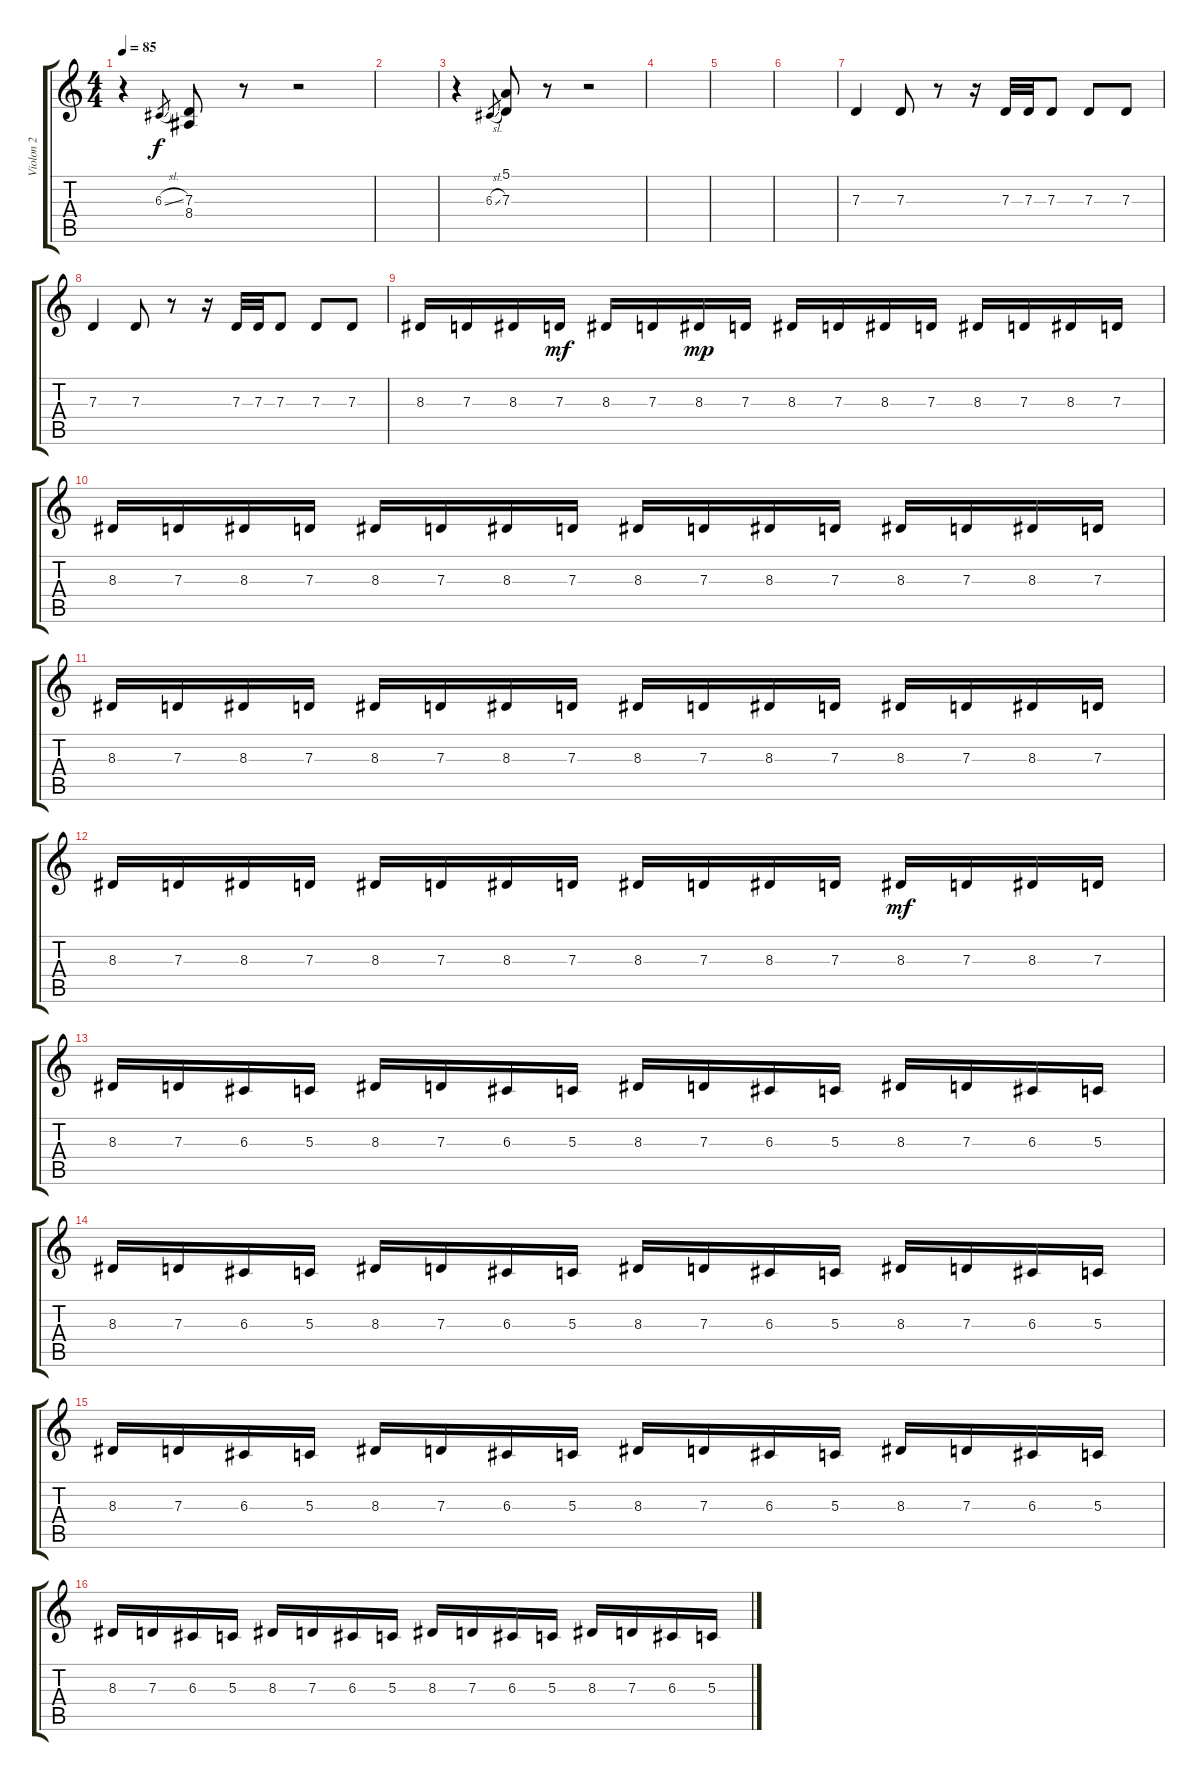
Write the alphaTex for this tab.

\track ("Violon 2" "Violon 2") {instrument violin}
\staff {score tabs}
\tuning (E4 B3 G3 D3 A2 E2) {hide}
\ts (4 4)
\tempo 85
\clef g2
\ks c
r.4{dy f} 6.3{sl}.8{gr} (7.3 8.4).8{instrument pizzicatostrings} r.8 r.2{instrument violin} |
|
r.4 6.3{sl}.8{gr} (5.1 7.3).8{instrument pizzicatostrings} r.8{instrument violin} r.2 |
|
|
|
7.3.4 7.3.8 r.8 r.16 7.3.32 7.3.32 7.3.8 7.3.8 7.3.8 |
7.3.4 7.3.8 r.8 r.16 7.3.32 7.3.32 7.3.8 7.3.8 7.3.8 |
8.3.16 7.3.16 8.3.16 7.3.16{dy mf} 8.3.16 7.3.16 8.3.16{dy mp} 7.3.16 8.3.16 7.3.16 8.3.16 7.3.16 8.3.16 7.3.16 8.3.16 7.3.16 |
8.3.16 7.3.16 8.3.16 7.3.16 8.3.16 7.3.16 8.3.16 7.3.16 8.3.16 7.3.16 8.3.16 7.3.16 8.3.16 7.3.16 8.3.16 7.3.16 |
8.3.16 7.3.16 8.3.16 7.3.16 8.3.16 7.3.16 8.3.16 7.3.16 8.3.16 7.3.16 8.3.16 7.3.16 8.3.16 7.3.16 8.3.16 7.3.16 |
8.3.16 7.3.16 8.3.16 7.3.16 8.3.16 7.3.16 8.3.16 7.3.16 8.3.16 7.3.16 8.3.16 7.3.16 8.3.16{dy mf} 7.3.16 8.3.16 7.3.16 |
8.3.16 7.3.16 6.3.16 5.3.16 8.3.16 7.3.16 6.3.16 5.3.16 8.3.16 7.3.16 6.3.16 5.3.16 8.3.16 7.3.16 6.3.16 5.3.16 |
8.3.16 7.3.16 6.3.16 5.3.16 8.3.16 7.3.16 6.3.16 5.3.16 8.3.16 7.3.16 6.3.16 5.3.16 8.3.16 7.3.16 6.3.16 5.3.16 |
8.3.16 7.3.16 6.3.16 5.3.16 8.3.16 7.3.16 6.3.16 5.3.16 8.3.16 7.3.16 6.3.16 5.3.16 8.3.16 7.3.16 6.3.16 5.3.16 |
8.3.16 7.3.16 6.3.16 5.3.16 8.3.16 7.3.16 6.3.16 5.3.16 8.3.16 7.3.16 6.3.16 5.3.16 8.3.16 7.3.16 6.3.16 5.3.16
